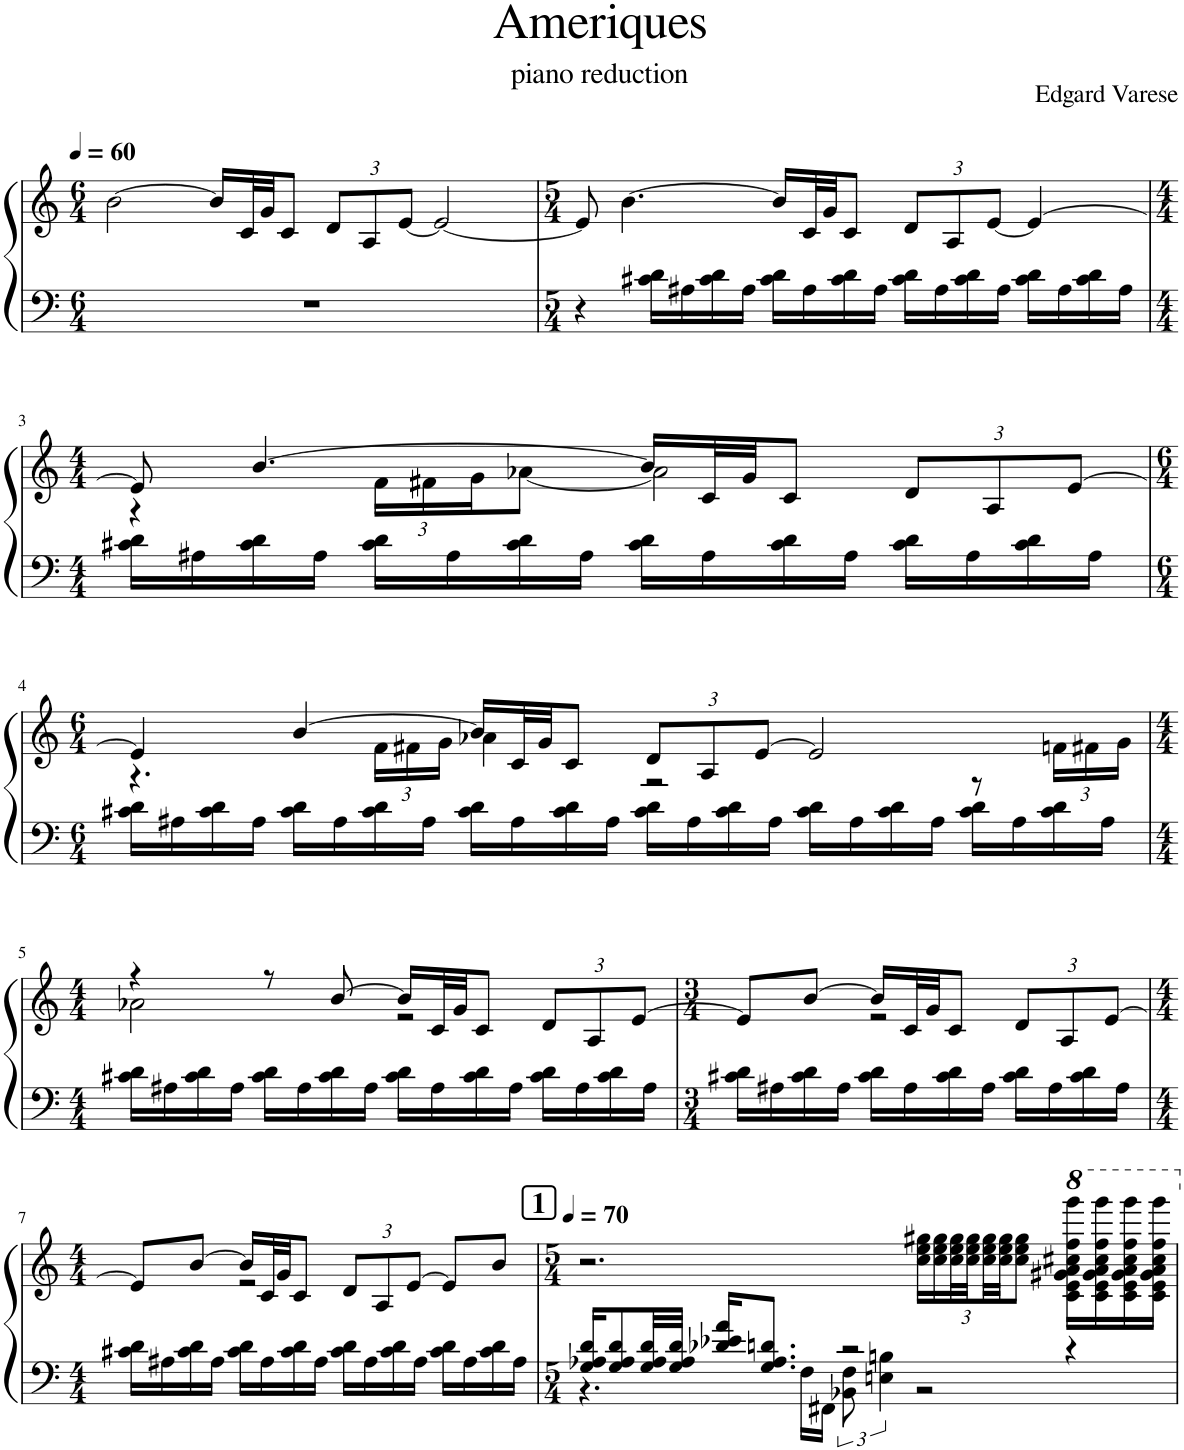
**kern	**kern
*part1	*part1
*staff2	*staff1
*I"Piano	*
*I'Pno.	*
*clefF4	*clefG2
*k[]	*k[]
*M6/4	*M6/4
*MM60	*MM60
=1	=1
1.r	[2b\
.	16b/LL]
.	32c/L
.	32g/JJ
.	8c/J
*	*Xbrackettup
.	12d/L
.	12A/
.	[12e/J
.	2e/_
=2	=2
*M5/4	*M5/4
4r	8e/]
.	[4.b\
16c#X\ 16d\LL	.
16A#X\	.
16c#\ 16d\	.
16A#\JJ	.
16c#\ 16d\LL	16b/LL]
16A#\	32c/L
.	32g/JJ
16c#\ 16d\	8c/J
16A#\JJ	.
16c#\ 16d\LL	12d/L
16A#\	.
.	12A/
16c#\ 16d\	.
.	[12e/J
16A#\JJ	.
16c#\ 16d\LL	4e/_
16A#\	.
16c#\ 16d\	.
16A#\JJ	.
!!LO:LB:g=z
=3	=3
*M4/4	*M4/4
*	*^
16c#X\ 16d\LL	8e/]	4r
16A#X\	.	.
16c#\ 16d\	[4.b/	.
16A#\JJ	.	.
16c#\ 16d\LL	.	24f\LL
.	.	24f#X\
16A#\	.	.
.	.	24g\J
16c#\ 16d\	.	[8a-X\J
16A#\JJ	.	.
16c#\ 16d\LL	16b/LL]	2a-\]
16A#\	32c/L	.
.	32g/JJ	.
16c#\ 16d\	8c/J	.
16A#\JJ	.	.
16c#\ 16d\LL	12d/L	.
16A#\	.	.
.	12A/	.
16c#\ 16d\	.	.
.	[12e/J	.
16A#\JJ	.	.
!!LO:LB:g=z	!!
=4	=4	=4
*M6/4	*M6/4	*
16c#X\ 16d\LL	4e/]	4.r
16A#X\	.	.
16c#\ 16d\	.	.
16A#\JJ	.	.
16c#\ 16d\LL	[4b/	.
16A#\	.	.
16c#\ 16d\	.	24f\LL
.	.	24f#X\
16A#\JJ	.	.
.	.	24g\JJ
16c#\ 16d\LL	16b/LL]	4a-X\
16A#\	32c/L	.
.	32g/JJ	.
16c#\ 16d\	8c/J	.
16A#\JJ	.	.
16c#\ 16d\LL	12d/L	2r
16A#\	.	.
.	12A/	.
16c#\ 16d\	.	.
.	[12e/J	.
16A#\JJ	.	.
16c#\ 16d\LL	2e/]	.
16A#\	.	.
16c#\ 16d\	.	.
16A#\JJ	.	.
16c#\ 16d\LL	.	8r
16A#\	.	.
16c#\ 16d\	.	24fn\LL
.	.	24f#X\
16A#\JJ	.	.
.	.	24g\JJ
!!LO:LB:g=z	!!
=5	=5	=5
*M4/4	*M4/4	*
16c#X\ 16d\LL	4r	2a-X\
16A#X\	.	.
16c#\ 16d\	.	.
16A#\JJ	.	.
16c#\ 16d\LL	8r	.
16A#\	.	.
16c#\ 16d\	[8b/	.
16A#\JJ	.	.
16c#\ 16d\LL	16b/LL]	2r
16A#\	32c/L	.
.	32g/JJ	.
16c#\ 16d\	8c/J	.
16A#\JJ	.	.
16c#\ 16d\LL	12d/L	.
16A#\	.	.
.	12A/	.
16c#\ 16d\	.	.
.	[12e/J	.
16A#\JJ	.	.
=6	=6	=6
*M3/4	*M3/4	*
16c#X\ 16d\LL	8e/L]	4ryy
16A#X\	.	.
16c#\ 16d\	[8b/J	.
16A#\JJ	.	.
16c#\ 16d\LL	16b/LL]	2r
16A#\	32c/L	.
.	32g/JJ	.
16c#\ 16d\	8c/J	.
16A#\JJ	.	.
16c#\ 16d\LL	12d/L	.
16A#\	.	.
.	12A/	.
16c#\ 16d\	.	.
.	[12e/J	.
16A#\JJ	.	.
!!LO:LB:g=z	!!
=7	=7	=7
*M4/4	*M4/4	*
16c#X\ 16d\LL	8e/L]	4ryy
16A#X\	.	.
16c#\ 16d\	[8b/J	.
16A#\JJ	.	.
16c#\ 16d\LL	16b/LL]	2r
16A#\	32c/L	.
.	32g/JJ	.
16c#\ 16d\	8c/J	.
16A#\JJ	.	.
16c#\ 16d\LL	12d/L	.
16A#\	.	.
.	12A/	.
16c#\ 16d\	.	.
.	[12e/J	.
16A#\JJ	.	.
16c#\ 16d\LL	8e/L]	4ryy
16A#\	.	.
16c#\ 16d\	8b/J	.
16A#\JJ	.	.
*	*v	*v
=8	=8
!!LO:REH:place=s1:a:B:cj:fs=14:t=1
*M5/4	*M5/4
*	*MM70
*^	*
16G/ 16A-X/ 16d/KL	4.r	2.r
8G/ 8A-/ 8d/	.	.
32G/ 32A-/ 32d/LL	.	.
32G/ 32A-/ 32d/JJJ	.	.
16d-X/ 16e-X/ 16a/KL	.	.
8.G/ 8.A-/ 8.dn/J	.	.
.	16F\LL	.
.	16FF#X\JJ	.
2r	12BB-X\ 12F\	.
.	6En\ 6Bn\	.
.	2r	24cc\ 24ee\ 24gg#X\LL
.	.	24cc\ 24ee\ 24gg#\
.	.	48cc\ 48ee\ 48gg#\L
.	.	48cc\ 48ee\ 48gg#\
.	.	48cc\ 48ee\ 48gg#\
.	.	48cc\ 48ee\ 48gg#\JJ
.	.	12cc\ 12ee\ 12gg#\J
*	*	*8va
4r	.	16cc\ 16ee\ 16gg#X\ 16aa\ 16ccc#X\ 16fff\ 16gggg\LL
.	.	16cc\ 16ee\ 16gg#\ 16aa\ 16ccc#\ 16fff\ 16gggg\
.	.	16cc\ 16ee\ 16gg#\ 16aa\ 16ccc#\ 16fff\ 16gggg\
.	.	16cc\ 16ee\ 16gg#\ 16aa\ 16ccc#\ 16fff\ 16gggg\JJ
*v	*v	*
*	*X8va
=	=
*-	*-
